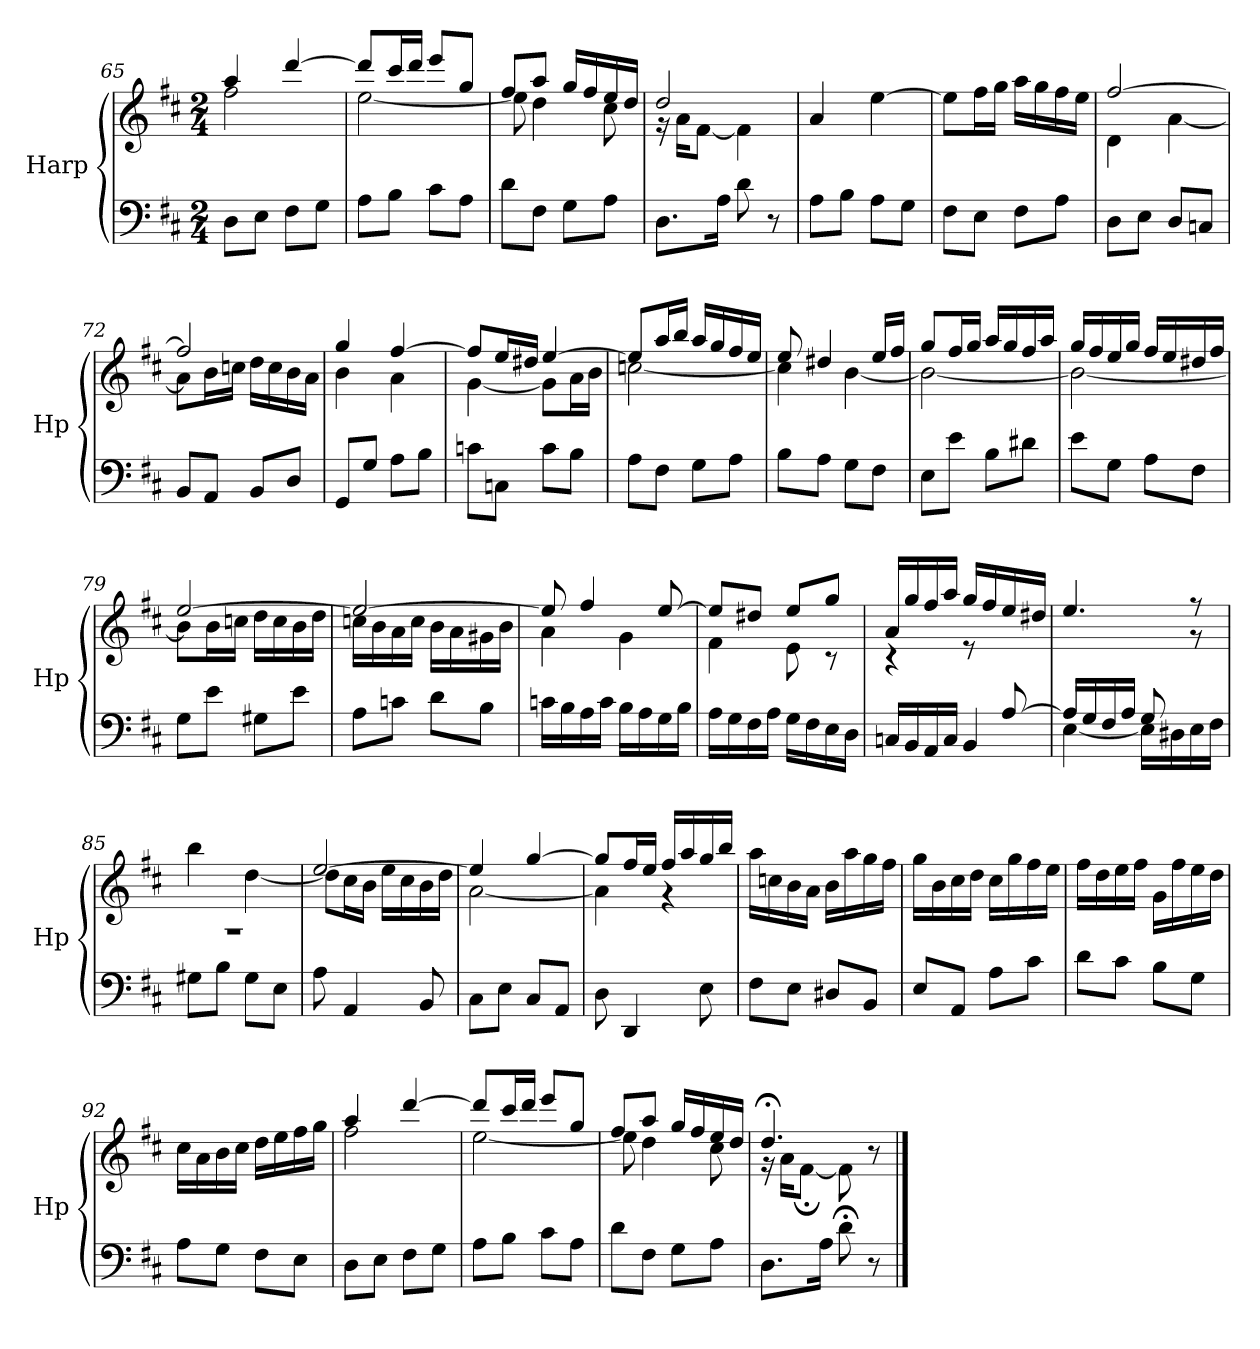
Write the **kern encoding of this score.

**kern	**kern
*part1	*part1
*staff2	*staff1
*I"Harp	*
*I'Hp	*
*clefF4	*clefG2
*k[f#c#]	*k[f#c#]
*M2/4	*M2/4
=65	=65
*	*^
8D\L	4aa/	2ff#\
8E\J	.	.
8F#\L	[4ddd/	.
8G\J	.	.
!!LO:PB:g=z	!!
=66	=66	=66
8A\L	8ddd/L]	[2ee\
8B\J	16ccc#/L	.
.	16ddd/JJ	.
8c#\L	8eee/L	.
8A\J	8gg/J	.
=67	=67	=67
8d\L	8ff#/L	8ee\]
8F#\J	8aa/J	4dd\
8G\L	16gg/LL	.
.	16ff#/	.
8A\J	16ee/	8cc#\
.	16dd/JJ	.
=68	=68	=68
8.D\L	2dd/	16r
.	.	16a\KL
.	.	[8f#\J
16A\Jk	.	.
8d\	.	4f#\]
8r	.	.
*	*v	*v
=69	=69
8A\L	4a/
8B\J	.
8A\L	[4ee\
8G\J	.
=70	=70
8F#\L	8ee\L]
8E\J	16ff#\L
.	16gg\JJ
8F#\L	16aa\LL
.	16gg\
8A\J	16ff#\
.	16ee\JJ
=71	=71
*	*^
8D\L	[2ff#/	4d\
8E\J	.	.
8D/L	.	[4a\
8Cn/J	.	.
=72	=72	=72
8BB/L	2ff#/]	8a\L]
8AA/J	.	16b\L
.	.	16ccn\JJ
8BB/L	.	16dd\LL
.	.	16cc\
8D/J	.	16b\
.	.	16a\JJ
!!LO:LB:g=z	!!
=73	=73	=73
8GG/L	4gg/	4b\
8G/J	.	.
8A\L	[4ff#/	4a\
8B\J	.	.
=74	=74	=74
8cn\L	8ff#/L]	[4g\
8Cn\J	16ee/L	.
.	16dd#X/JJ	.
8c\L	[4ee/	8g\L]
8B\J	.	16a\L
.	.	16b\JJ
=75	=75	=75
8A\L	8ee/L]	[2ccn\
8F#\J	16aa/L	.
.	16bb/JJ	.
8G\L	16aa/LL	.
.	16gg/	.
8A\J	16ff#/	.
.	16ee/JJ	.
=76	=76	=76
8B\L	8ee/	4cc\]
8A\J	4dd#X/	.
8G\L	.	[4b\
8F#\J	16ee/LL	.
.	16ff#/JJ	.
=77	=77	=77
8E\L	8gg/L	2b\_
8e\J	16ff#/L	.
.	16gg/JJ	.
8B\L	16aa/LL	.
.	16gg/	.
8d#X\J	16ff#/	.
.	16aa/JJ	.
=78	=78	=78
8e\L	16gg/LL	2b\_
.	16ff#/	.
8G\J	16ee/	.
.	16gg/JJ	.
8A\L	16ff#/LL	.
.	16ee/	.
8F#\J	16dd#X/	.
.	16ff#/JJ	.
!!LO:LB:g=z	!!
=79	=79	=79
8G\L	[2ee/	8b\L]
8e\J	.	16b\L
.	.	16ccn\JJ
8G#X\L	.	16dd\LL
.	.	16cc\
8e\J	.	16b\
.	.	16dd\JJ
=80	=80	=80
8A\L	2ee/_	16ccn\LL
.	.	16b\
8cn\J	.	16a\
.	.	16cc\JJ
8d\L	.	16b\LL
.	.	16a\
8B\J	.	16g#X\
.	.	16b\JJ
=81	=81	=81
16cn\LL	8ee/]	4a\
16B\	.	.
16A\	4ff#/	.
16c\JJ	.	.
16B\LL	.	4g\
16A\	.	.
16G\	[8ee/	.
16B\JJ	.	.
=82	=82	=82
16A\LL	8ee/L]	4f#\
16G\	.	.
16F#\	8dd#X/J	.
16A\JJ	.	.
16G\LL	8ee/L	8e\
16F#\	.	.
16E\	8gg/J	8r
16D\JJ	.	.
=83	=83	=83
*^	*	*
4.ryy	16Cn/LL	16a/LL	4rc
.	16BB/	16gg/	.
.	16AA/	16ff#/	.
.	16C/JJ	16aa/JJ	.
.	4BB/	16gg/LL	8re
.	.	16ff#/	.
[8A/	.	16ee/	8ryy
.	.	16dd#X/JJ	.
!!LO:LB:g=z	!!
=84	=84	=84	=84
16A/LL]	[4E\	4.ee/	4.ryy
16G/	.	.	.
16F#/	.	.	.
16A/JJ	.	.	.
8G/	16E\LL]	.	.
.	16D#X\	.	.
8ryy	16E\	8r	8r
.	16F#\JJ	.	.
*v	*v	*	*
=85	=85	=85
8G#X\L	2rA	4bb\
8B\J	.	.
8G#\L	.	[4dd\
8E\J	.	.
=86	=86	=86
8A\	[2ee/	8dd\L]
4AA/	.	16cc#\L
.	.	16b\JJ
.	.	16ee\LL
.	.	16cc#\
8BB/	.	16b\
.	.	16dd\JJ
=87	=87	=87
8C#\L	4ee/]	[2a\
8E\J	.	.
8C#/L	[4gg/	.
8AA/J	.	.
=88	=88	=88
8D\	8gg/L]	4a\]
4DD/	16ff#/L	.
.	16ee/JJ	.
.	16ff#/LL	4rg
.	16aa/	.
8E\	16gg/	.
.	16bb/JJ	.
*	*v	*v
=89	=89
8F#\L	16aa\LL
.	16ccn\
8E\J	16b\
.	16a\JJ
8D#X/L	16b\LL
.	16aa\
8BB/J	16gg\
.	16ff#\JJ
!!LO:LB:g=z
=90	=90
8E/L	16gg\LL
.	16b\
8AA/J	16cc#\
.	16dd\JJ
8A\L	16cc#\LL
.	16gg\
8c#\J	16ff#\
.	16ee\JJ
=91	=91
8d\L	16ff#\LL
.	16dd\
8c#\J	16ee\
.	16ff#\JJ
8B\L	16g\LL
.	16ff#\
8G\J	16ee\
.	16dd\JJ
=92	=92
8A\L	16cc#\LL
.	16a\
8G\J	16b\
.	16cc#\JJ
8F#\L	16dd\LL
.	16ee\
8E\J	16ff#\
.	16gg\JJ
=93	=93
*	*^
8D\L	4aa/	2ff#\
8E\J	.	.
8F#\L	[4ddd/	.
8G\J	.	.
=94	=94	=94
8A\L	8ddd/L]	[2ee\
8B\J	16ccc#/L	.
.	16ddd/JJ	.
8c#\L	8eee/L	.
8A\J	8gg/J	.
=95	=95	=95
8d\L	8ff#/L	8ee\]
8F#\J	8aa/J	4dd\
8G\L	16gg/LL	.
.	16ff#/	.
8A\J	16ee/	8cc#\
.	16dd/JJ	.
!!LO:LB:g=z	!!
=96	=96	=96
8.D\L	4.dd;</	16r
.	.	16a\KL
.	.	[8f#;\J
16A\Jk	.	.
8d;\	.	8f#\]
8r	8r	8ryy
*	*v	*v
==	==
*-	*-
